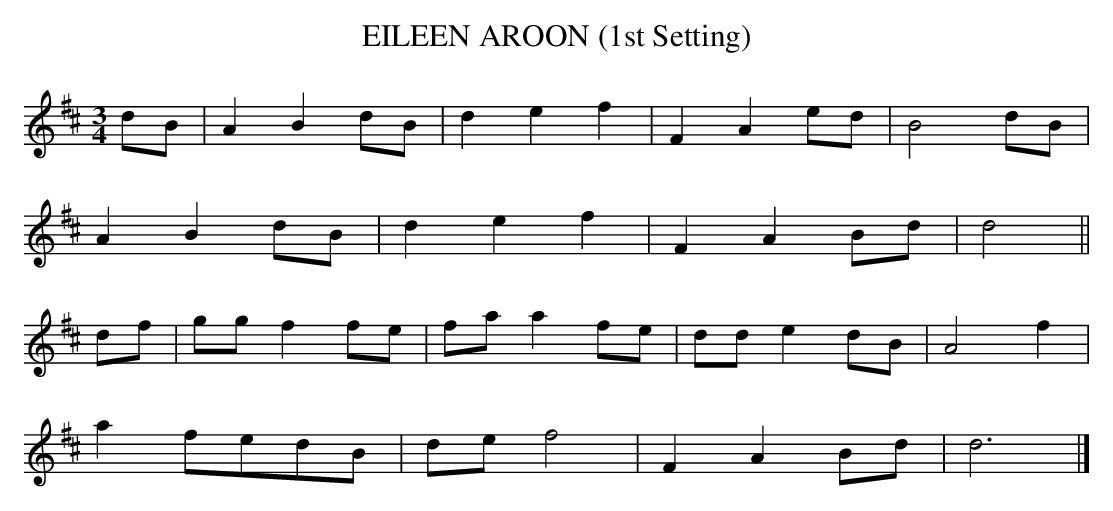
X:1
T:EILEEN AROON (1st Setting)
M:3/4
L:1/8
K:D
dB|A2B2dB|d2e2f2|F2A2ed|B4dB|
A2B2dB|d2e2f2|F2A2Bd|d4||
df|gg f2fe|fa a2fe|dd e2dB|A4f2|
a2fedB|de f4|F2A2Bd|d6|]
